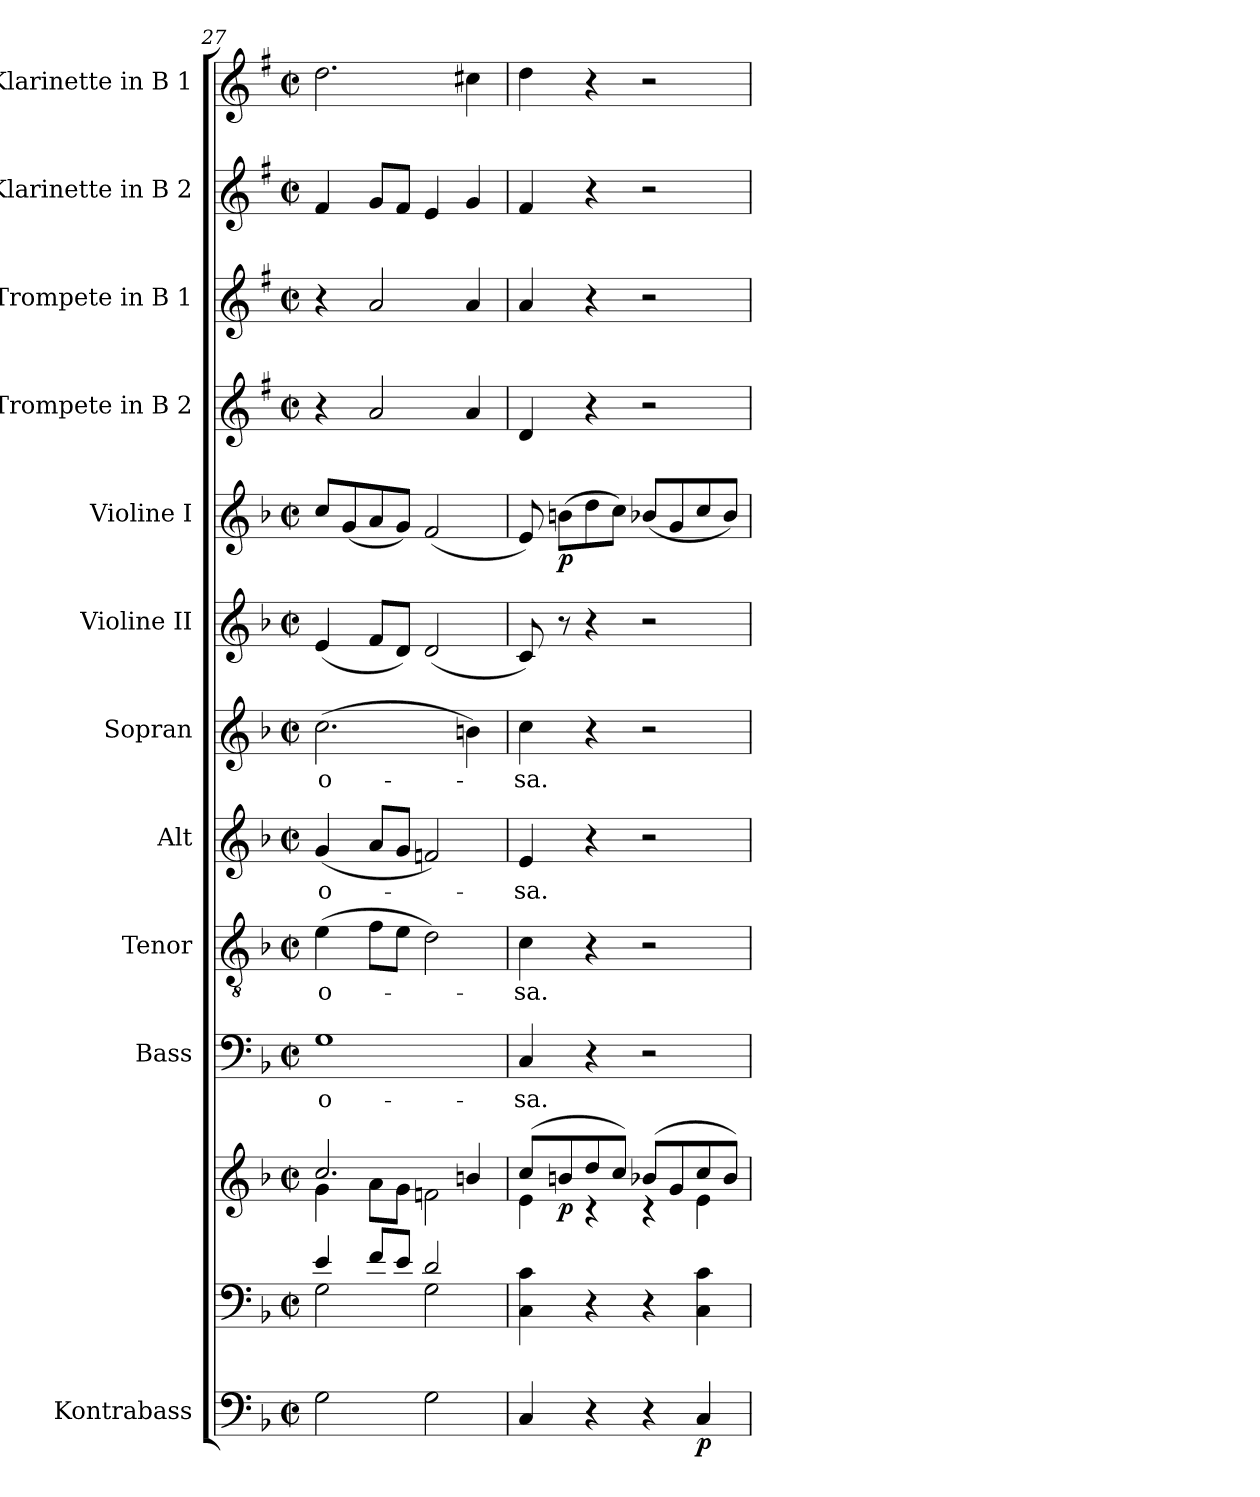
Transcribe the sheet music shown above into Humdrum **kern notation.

**kern	**dynam	**kern	**kern	**dynam	**kern	**text	**kern	**text	**kern	**text	**kern	**text	**kern	**kern	**dynam	**kern	**kern	**kern	**kern
*part12	*part12	*part11	*part11	*part11	*part10	*part10	*part9	*part9	*part8	*part8	*part7	*part7	*part6	*part5	*part5	*part4	*part3	*part2	*part1
*staff13	*staff13	*staff12	*staff11	*staff11/12	*staff10	*staff10	*staff9	*staff9	*staff8	*staff8	*staff7	*staff7	*staff6	*staff5	*staff5	*staff4	*staff3	*staff2	*staff1
*I"Kontrabass	*	*	*	*	*I"Bass	*	*I"Tenor	*	*I"Alt	*	*I"Sopran	*	*I"Violine II	*I"Violine I	*	*I"Trompete in B 2	*I"Trompete in B 1	*I"Klarinette in B 2	*I"Klarinette in B 1
*I'Kb.	*	*	*	*	*I'B	*	*I'T	*	*I'A	*	*I'S	*	*I'Vl. II	*I'Vl. I	*	*	*	*	*
*clefF4	*	*clefF4	*clefG2	*	*clefF4	*	*clefGv2	*	*clefG2	*	*clefG2	*	*clefG2	*clefG2	*	*clefG2	*clefG2	*clefG2	*clefG2
*ITrd7c12	*	*	*	*	*	*	*	*	*	*	*	*	*	*	*	*ITrd1c2	*ITrd1c2	*ITrd1c2	*ITrd1c2
*k[b-]	*	*k[b-]	*k[b-]	*	*k[b-]	*	*k[b-]	*	*k[b-]	*	*k[b-]	*	*k[b-]	*k[b-]	*	*k[b-]	*k[b-]	*k[b-]	*k[b-]
*F:	*	*F:	*F:	*	*F:	*	*F:	*	*F:	*	*F:	*	*F:	*F:	*	*F:	*F:	*F:	*F:
*M2/2	*	*M2/2	*M2/2	*	*M2/2	*	*M2/2	*	*M2/2	*	*M2/2	*	*M2/2	*M2/2	*	*M2/2	*M2/2	*M2/2	*M2/2
*met(c|)	*	*met(c|)	*met(c|)	*	*met(c|)	*	*met(c|)	*	*met(c|)	*	*met(c|)	*	*met(c|)	*met(c|)	*	*met(c|)	*met(c|)	*met(c|)	*met(c|)
=27	=27	=27	=27	=27	=27	=27	=27	=27	=27	=27	=27	=27	=27	=27	=27	=27	=27	=27	=27
*	*	*^	*^	*	*	*	*	*	*	*	*	*	*	*	*	*	*	*	*
!	!	!	!	!	!	!	!	!LO:LY:b	!	!LO:LY:b	!	!LO:LY:b	!	!LO:LY:b	!	!	!	!	!	!	!
2GG\	.	4e/	2G\	2.cc/	4g\	.	1G	-o-	(>4e\	-o-	(<4g/	-o-	(>2.cc\	-o-	(<4e/	8cc/L	.	4r	4r	4e/	2.cc\
.	.	.	.	.	.	.	.	.	.	.	.	.	.	.	.	(<8g/	.	.	.	.	.
.	.	8f/L	.	.	8a\L	.	.	.	8f\L	.	8a/L	.	.	.	8f/L	8a/	.	2g/	2g/	8f/L	.
.	.	8e/J	.	.	8g\J	.	.	.	8e\J	.	8g/J	.	.	.	8d/J)	8g/J)	.	.	.	8e/J	.
2GG\	.	2d/	2G\	.	2fn\	.	.	.	2d\)	.	2fn/)	.	.	.	(<2d/	(<2f/	.	.	.	4d/	.
.	.	.	.	4bn/	.	.	.	.	.	.	.	.	4bn\)	.	.	.	.	4g/	4g/	4f/	4bn\
*	*	*v	*v	*	*	*	*	*	*	*	*	*	*	*	*	*	*	*	*	*	*
=28	=28	=28	=28	=28	=28	=28	=28	=28	=28	=28	=28	=28	=28	=28	=28	=28	=28	=28	=28	=28
!	!	!	!	!	!	!	!LO:LY:b	!	!LO:LY:b	!	!LO:LY:b	!	!LO:LY:b	!	!	!	!	!	!	!
4CC/	.	4C\ 4c\	(>8cc/L	4e\	.	4C/	-sa.	4c\	-sa.	4e/	-sa.	4cc\	-sa.	8c/)	8e/)	.	4c/	4g/	4e/	4cc\
!	!	!	!	!	!LO:DY:b	!	!	!	!	!	!	!	!	!	!	!LO:DY:b	!	!	!	!
.	.	.	8bn/	.	p	.	.	.	.	.	.	.	.	8r	(>8bn\L	p	.	.	.	.
4r	.	4r	8dd/	4rc	.	4r	.	4r	.	4r	.	4r	.	4r	8dd\	.	4r	4r	4r	4r
.	.	.	8cc/J)	.	.	.	.	.	.	.	.	.	.	.	8cc\J)	.	.	.	.	.
4r	.	4r	(>8b-X/L	4rc	.	2r	.	2r	.	2r	.	2r	.	2r	(<8b-X/L	.	2r	2r	2r	2r
.	.	.	8g/	.	.	.	.	.	.	.	.	.	.	.	8g/	.	.	.	.	.
!	!LO:DY:b	!	!	!	!	!	!	!	!	!	!	!	!	!	!	!	!	!	!	!
4CC/	p	4C\ 4c\	8cc/	4e\	.	.	.	.	.	.	.	.	.	.	8cc/	.	.	.	.	.
.	.	.	8b-/J)	.	.	.	.	.	.	.	.	.	.	.	8b-/J)	.	.	.	.	.
*	*	*	*v	*v	*	*	*	*	*	*	*	*	*	*	*	*	*	*	*	*
=	=	=	=	=	=	=	=	=	=	=	=	=	=	=	=	=	=	=	=
*-	*-	*-	*-	*-	*-	*-	*-	*-	*-	*-	*-	*-	*-	*-	*-	*-	*-	*-	*-
